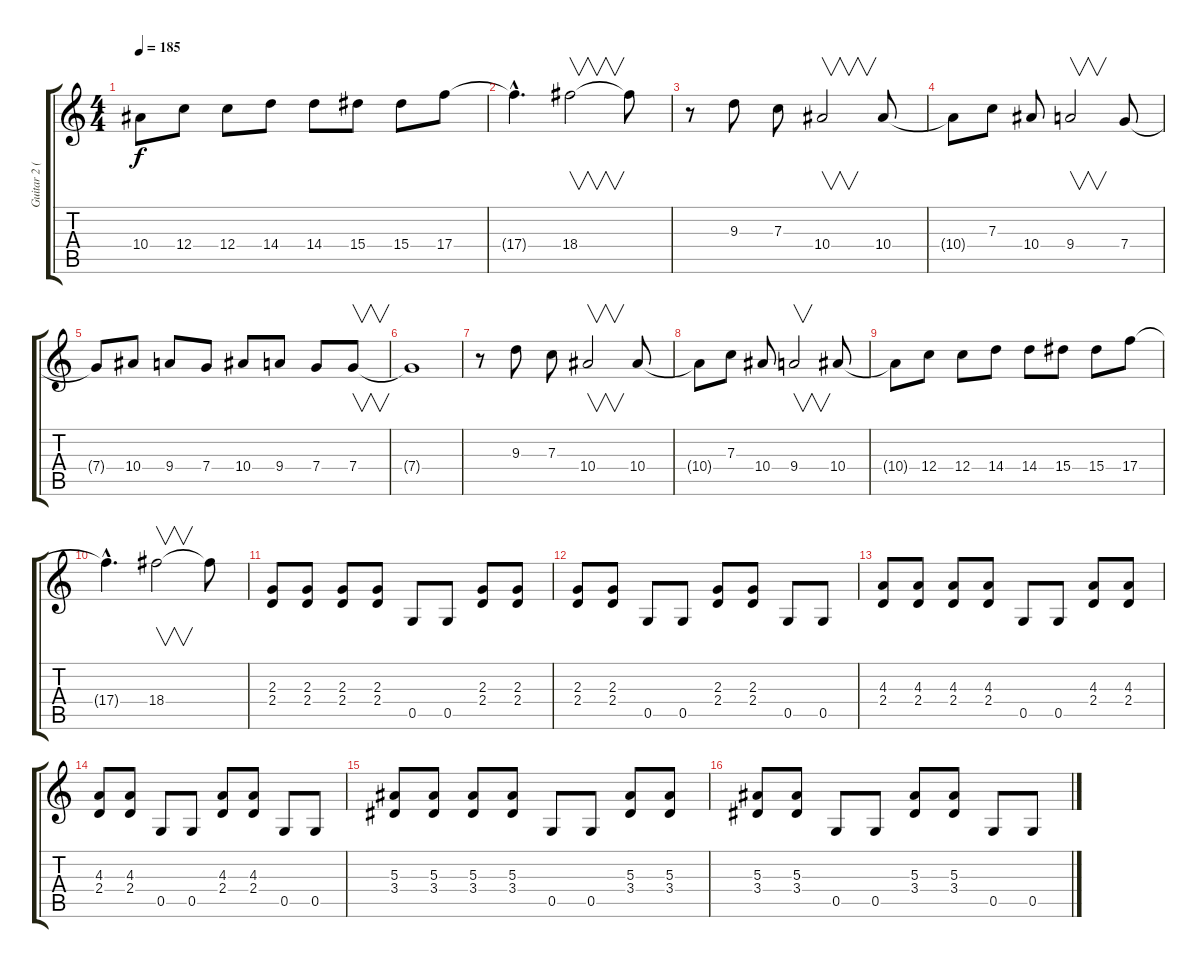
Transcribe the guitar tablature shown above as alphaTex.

\track ("Guitar 2 (Lead)" "Guitar 2 (") {instrument distortionguitar}
\staff {score tabs}
\tuning (D4 A3 F3 C3 G2 C2) {hide}
\ts (4 4)
\tempo 185
\clef g2
\ks c
10.4{t}.8{dy f} 12.4.8 12.4.8 14.4.8 14.4.8 15.4.8 15.4.8 17.4.8 |
17.4{hac t}.4{d} 18.4.2{v} 18.4{t}.8 |
r.8 9.3.8 7.3.8 10.4.2{v} 10.4.8 |
10.4{t}.8 7.3.8 10.4.8 9.4.2{v} 7.4.8 |
7.4{t}.8 10.4.8 9.4.8 7.4.8 10.4.8 9.4.8 7.4.8 7.4.8{v} |
7.4{t}.1 |
r.8 9.3.8 7.3.8 10.4.2{v} 10.4.8 |
10.4{t}.8 7.3.8 10.4.8 9.4.2{v} 10.4.8 |
10.4{t}.8 12.4.8 12.4.8 14.4.8 14.4.8 15.4.8 15.4.8 17.4.8 |
17.4{hac t}.4{d} 18.4.2{v} 18.4{t}.8 |
(2.3 2.4).8 (2.3 2.4).8 (2.3 2.4).8 (2.3 2.4).8 0.5.8 0.5.8 (2.3 2.4).8 (2.3 2.4).8 |
(2.3 2.4).8 (2.3 2.4).8 0.5.8 0.5.8 (2.3 2.4).8 (2.3 2.4).8 0.5.8 0.5.8 |
(4.3 2.4).8 (4.3 2.4).8 (4.3 2.4).8 (4.3 2.4).8 0.5.8 0.5.8 (4.3 2.4).8 (4.3 2.4).8 |
(4.3 2.4).8 (4.3 2.4).8 0.5.8 0.5.8 (4.3 2.4).8 (4.3 2.4).8 0.5.8 0.5.8 |
(5.3 3.4).8 (5.3 3.4).8 (5.3 3.4).8 (5.3 3.4).8 0.5.8 0.5.8 (5.3 3.4).8 (5.3 3.4).8 |
(5.3 3.4).8 (5.3 3.4).8 0.5.8 0.5.8 (5.3 3.4).8 (5.3 3.4).8 0.5.8 0.5.8
